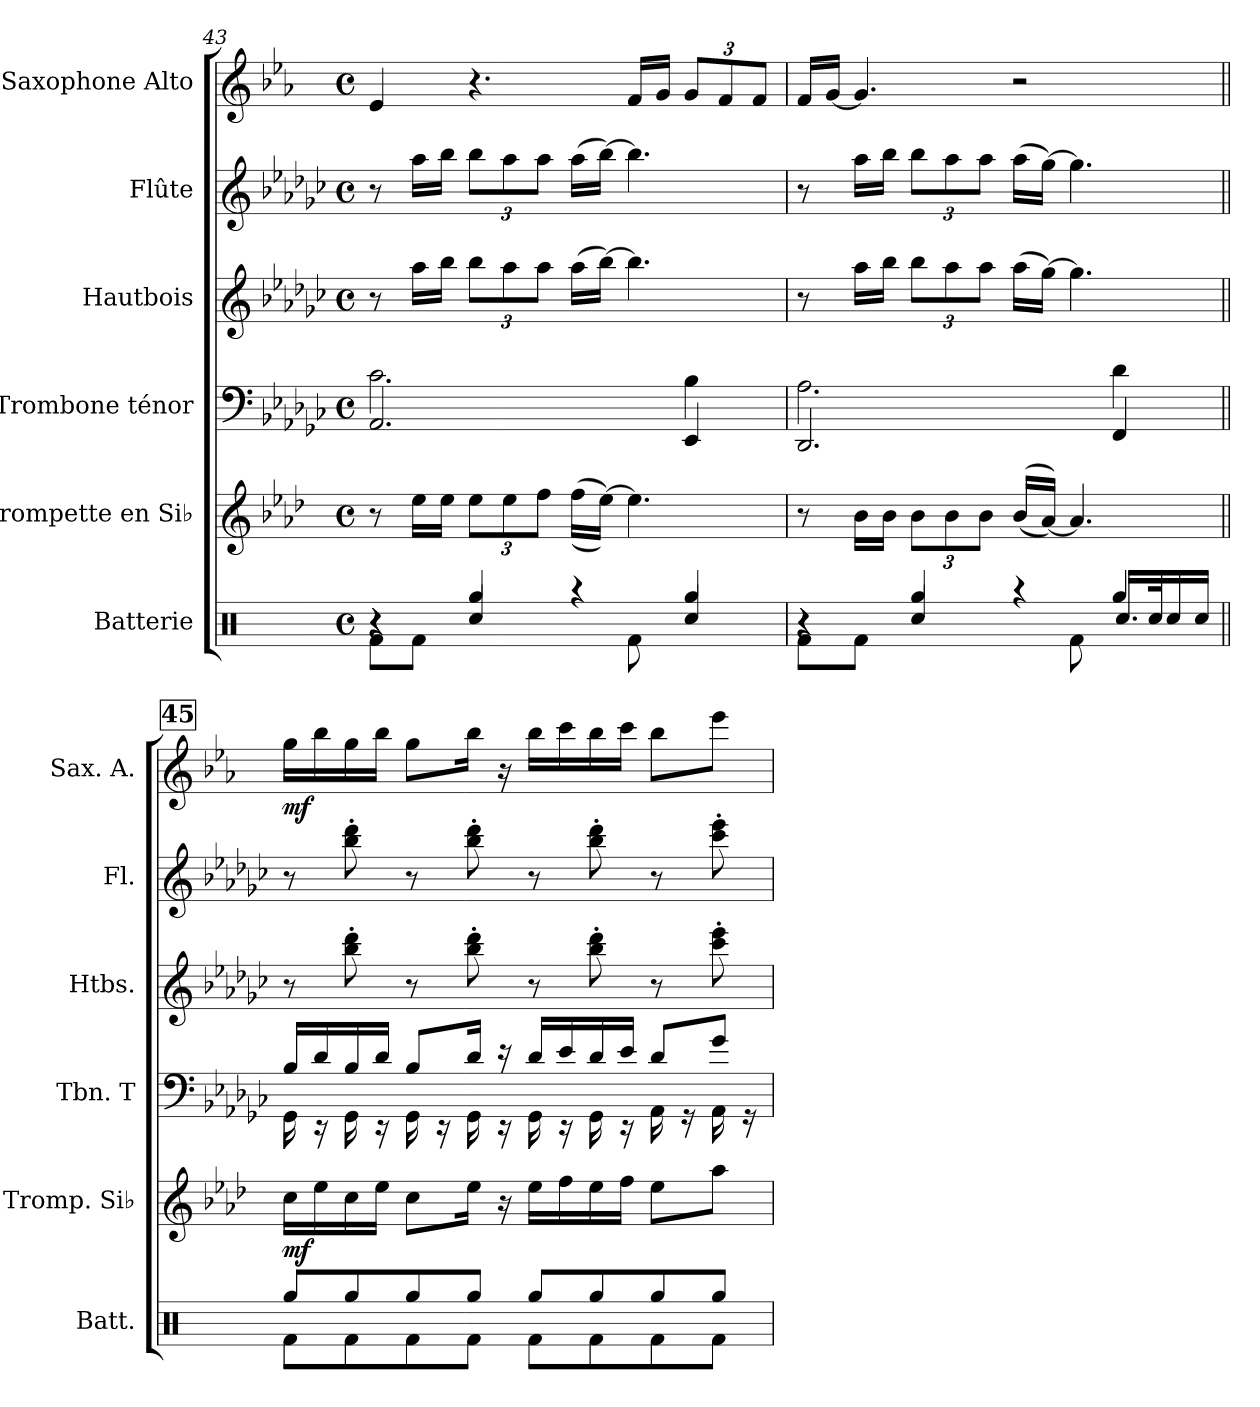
**kern	**kern	**dynam	**kern	**dynam	**kern	**kern	**kern	**dynam
*part6	*part5	*part5	*part4	*part4	*part3	*part2	*part1	*part1
*staff6	*staff5	*staff5	*staff4	*staff4	*staff3	*staff2	*staff1	*staff1
*I"Batterie	*I"Trompette en Si♭	*	*I"Trombone ténor	*	*I"Hautbois	*I"Flûte	*I"Saxophone Alto	*
*I'Batt.	*I'Tromp. Si♭	*	*I'Tbn. T	*	*I'Htbs.	*I'Fl.	*I'Sax. A.	*
!!LO:PB:g=z
*clefX	*clefG2	*	*clefF4	*	*clefG2	*clefG2	*clefG2	*
*	*ITrd1c2	*	*	*	*	*	*ITrd5c9	*
*k[]	*k[b-e-a-d-g-c-]	*	*k[b-e-a-d-g-c-]	*	*k[b-e-a-d-g-c-]	*k[b-e-a-d-g-c-]	*k[b-e-a-d-g-c-]	*
*M4/4	*M4/4	*	*M4/4	*	*M4/4	*M4/4	*M4/4	*
*met(c)	*met(c)	*	*met(c)	*	*met(c)	*met(c)	*met(c)	*
=43	=43	=43	=43	=43	=43	=43	=43	=43
*^	*	*	*^	*	*	*	*	*
*	*^	*	*	*	*	*	*	*	*	*
4r	8Rf\L	4r	8r	.	2.AA-/	2.c-\	.	8r	8r	4G-/	.
.	8Rf\J	.	16dd-\LL	.	.	.	.	16aa-\LL	16aa-\LL	.	.
.	.	.	16dd-\JJ	.	.	.	.	16bb-\JJ	16bb-\JJ	.	.
*	*	*	*Xbrackettup	*	*	*	*	*Xbrackettup	*Xbrackettup	*	*
4Rgg/	4.ryy	4Rcc/	12dd-\L	.	.	.	.	12bb-\L	12bb-\L	4.r	.
.	.	.	12dd-\	.	.	.	.	12aa-\	12aa-\	.	.
.	.	.	12ee-\J	.	.	.	.	12aa-\J	12aa-\J	.	.
4r	.	4ryy	((16ee-\LL	.	.	.	.	(16aa-\LL	(16aa-\LL	.	.
.	.	.	[16dd-\JJ))	.	.	.	.	[16bb-\JJ)	[16bb-\JJ)	.	.
.	8Rf\	.	4.dd-\]	.	.	.	.	4.bb-\]	4.bb-\]	16A-/LL	.
.	.	.	.	.	.	.	.	.	.	16B-/JJ	.
*	*	*	*	*	*	*	*	*	*	*Xbrackettup	*
4Rgg/	4ryy	4Rcc/	.	.	4EE-/	4B-\	.	.	.	12B-/L	.
.	.	.	.	.	.	.	.	.	.	12A-/	.
.	.	.	.	.	.	.	.	.	.	12A-/J	.
=44	=44	=44	=44	=44	=44	=44	=44	=44	=44	=44	=44
4r	8Rf\L	4r	8r	.	2.DD-/	2.A-\	.	8r	8r	16A-/LL	.
.	.	.	.	.	.	.	.	.	.	[16B-/JJ	.
.	8Rf\J	.	16a-\LL	.	.	.	.	16aa-\LL	16aa-\LL	4.B-/]	.
.	.	.	16a-\JJ	.	.	.	.	16bb-\JJ	16bb-\JJ	.	.
4Rgg/	4.ryy	4Rcc/	12a-\L	.	.	.	.	12bb-\L	12bb-\L	.	.
.	.	.	12a-\	.	.	.	.	12aa-\	12aa-\	.	.
.	.	.	12a-\J	.	.	.	.	12aa-\J	12aa-\J	.	.
4r	.	4ryy	((16a-/LL	.	.	.	.	(16aa-\LL	(16aa-\LL	2r	.
.	.	.	[16g-/JJ))	.	.	.	.	[16gg-\JJ)	[16gg-\JJ)	.	.
.	8Rf\	.	4.g-/]	.	.	.	.	4.gg-\]	4.gg-\]	.	.
4Rgg/	4ryy	16.Rcc/LL	.	.	4FF/	4d-\	.	.	.	.	.
.	.	32Rcc/K	.	.	.	.	.	.	.	.	.
.	.	16Rcc/	.	.	.	.	.	.	.	.	.
.	.	16Rcc/JJ	.	.	.	.	.	.	.	.	.
!!LO:LB:g=z
!!LO:REH:place=s1:a:B:fs=14:t=45
=45||	=45||	=45||	=45||	=45||	=45||	=45||	=45||	=45||	=45||	=45||	=45||
!	!	!	!	!LO:DY:b	!	!	!LO:DY:a	!	!	!	!
!	!	!	!	!	!	!	!LO:DY:n=1:b	!	!	!	!LO:DY:b
*	*v	*v	*	*	*	*	*	*	*	*	*
8Rgg/L	8Rf\L	16b-\LL	mf	16B-/LL	16GG-\	mf f	8r	8r	16b-\LL	mf
.	.	16dd-\	.	16d-/	16r	.	.	.	16dd-\	.
8Rgg/	8Rf\	16b-\	.	16B-/	16GG-\	.	8bb-\' 8ddd-\'	8bb-\' 8ddd-\'	16b-\	.
.	.	16dd-\JJ	.	16d-/JJ	16r	.	.	.	16dd-\JJ	.
8Rgg/	8Rf\	8b-\L	.	8B-/L	16GG-\	.	8r	8r	8b-\L	.
.	.	.	.	.	16r	.	.	.	.	.
8Rgg/J	8Rf\J	16dd-\Jk	.	16d-/Jk	16GG-\	.	8bb-\' 8ddd-\'	8bb-\' 8ddd-\'	16dd-\Jk	.
.	.	16r	.	16r	16r	.	.	.	16r	.
8Rgg/L	8Rf\L	16dd-\LL	.	16d-/LL	16GG-\	.	8r	8r	16dd-\LL	.
.	.	16ee-\	.	16e-/	16r	.	.	.	16ee-\	.
8Rgg/	8Rf\	16dd-\	.	16d-/	16GG-\	.	8bb-\' 8ddd-\'	8bb-\' 8ddd-\'	16dd-\	.
.	.	16ee-\JJ	.	16e-/JJ	16r	.	.	.	16ee-\JJ	.
8Rgg/	8Rf\	8dd-\L	.	8d-/L	16AA-\	.	8r	8r	8dd-\L	.
.	.	.	.	.	16r	.	.	.	.	.
8Rgg/J	8Rf\J	8gg-\J	.	8g-/J	16AA-\	.	8ccc-\' 8eee-\'	8ccc-\' 8eee-\'	8gg-\J	.
.	.	.	.	.	16r	.	.	.	.	.
*v	*v	*	*	*v	*v	*	*	*	*	*
=	=	=	=	=	=	=	=	=
*-	*-	*-	*-	*-	*-	*-	*-	*-
